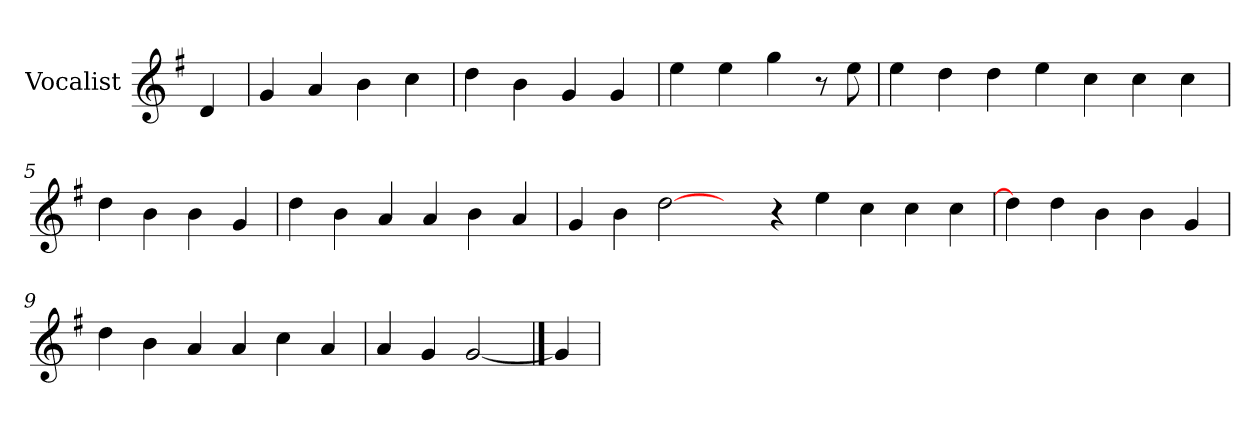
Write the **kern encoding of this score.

**kern
*part1
*staff1
*I"Vocalist
*k[f#]
*G:
=
4d
=1
4g
4a
4b
4cc
=2
4dd
4b
4g
4g
=3
4ee
4ee
4gg
8r
8ee
=4
4ee
4dd
4dd
4ee
4cc
4cc
4cc
=5
4dd
4b
4b
4g
=6
4dd
4b
4a
4a
4b
4a
=7
4g
4b
[2dd
4ryy
4r
4ee
4cc
4cc
4cc
=8
4dd]
4dd
4b
4b
4g
=9
4dd
4b
4a
4a
4cc
4a
=10
4a
4g
[2g
==11
4g]
=
*-
